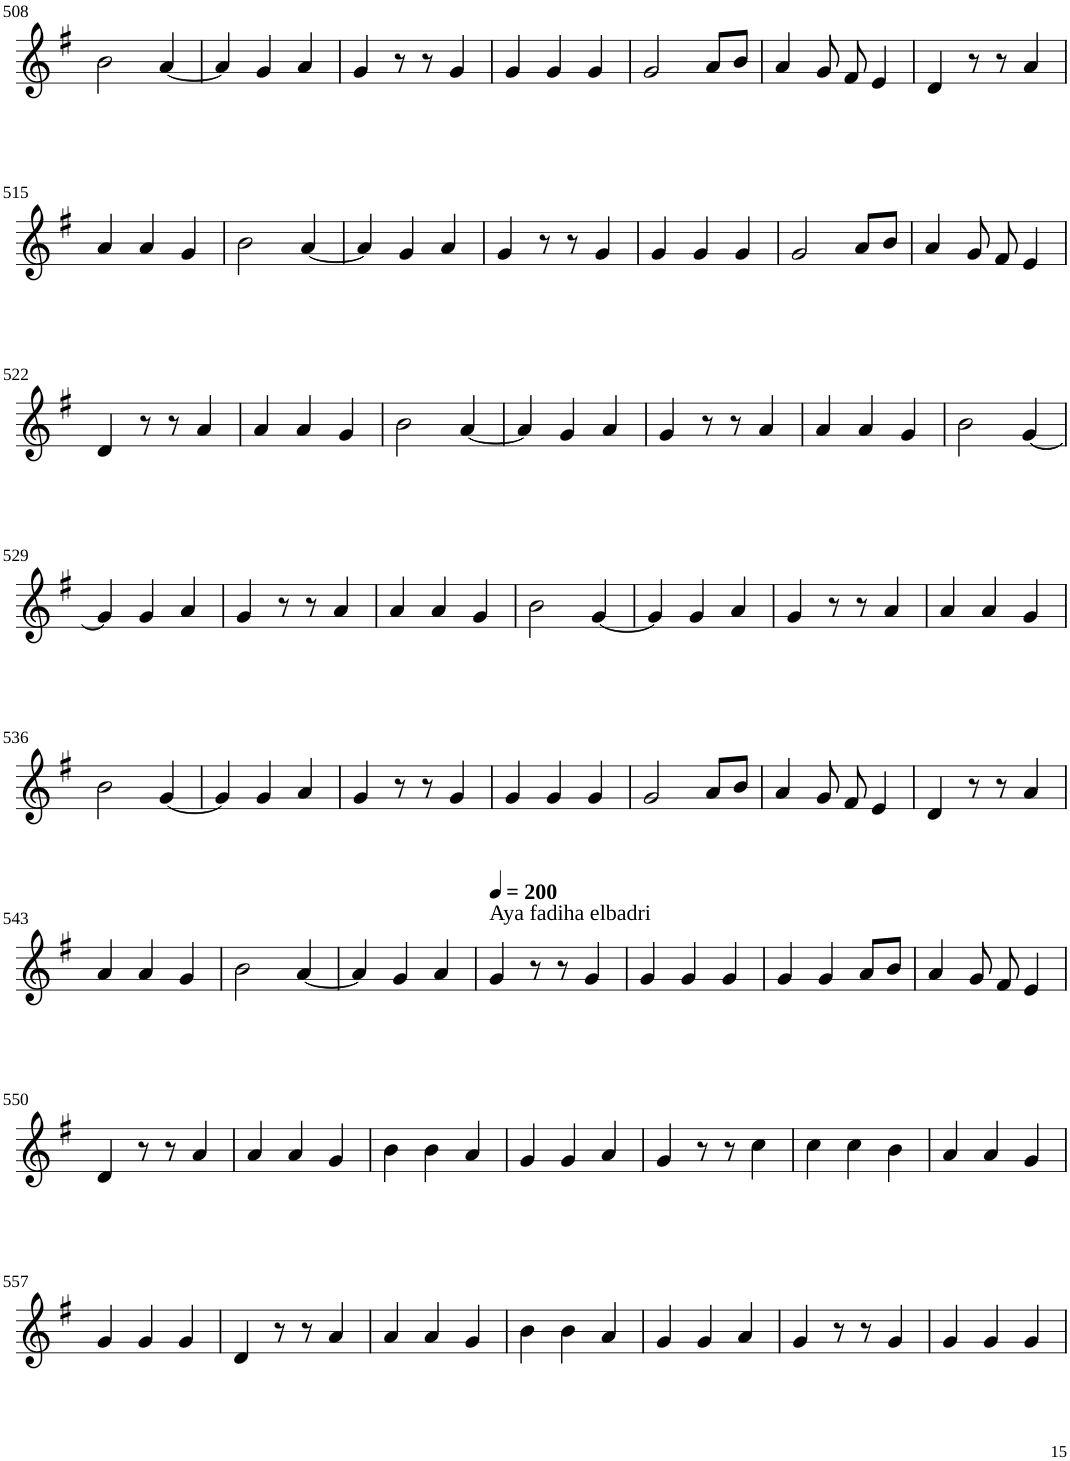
**kern
*part1
*staff1
*I"Violin
!!LO:PB:g=z
*clefG2
*k[f#]
*G:
*M6/8
=508
2b\
[4a/
=509
4a/]
4g/
4a/
=510
4g/
8r
8r
4g/
=511
4g/
4g/
4g/
=512
2g/
8a/L
8b/J
=513
4a/
8g/
8f#/
4e/
=514
4d/
8r
8r
4a/
!!LO:LB:g=z
=515
4a/
4a/
4g/
=516
2b\
[4a/
=517
4a/]
4g/
4a/
=518
4g/
8r
8r
4g/
=519
4g/
4g/
4g/
=520
2g/
8a/L
8b/J
=521
4a/
8g/
8f#/
4e/
!!LO:LB:g=z
=522
4d/
8r
8r
4a/
=523
4a/
4a/
4g/
=524
2b\
[4a/
=525
4a/]
4g/
4a/
=526
4g/
8r
8r
4a/
=527
4a/
4a/
4g/
=528
2b\
[4g/
!!LO:LB:g=z
=529
4g/]
4g/
4a/
=530
4g/
8r
8r
4a/
=531
4a/
4a/
4g/
=532
2b\
[4g/
=533
4g/]
4g/
4a/
=534
4g/
8r
8r
4a/
=535
4a/
4a/
4g/
!!LO:LB:g=z
=536
2b\
[4g/
=537
4g/]
4g/
4a/
=538
4g/
8r
8r
4g/
=539
4g/
4g/
4g/
=540
2g/
8a/L
8b/J
=541
4a/
8g/
8f#/
4e/
=542
4d/
8r
8r
4a/
!!LO:LB:g=z
=543
4a/
4a/
4g/
=544
2b\
[4a/
=545
4a/]
4g/
4a/
=546
*MM200
!LO:TX:a:t=Aya fadiha elbadri
4g/
8r
8r
4g/
=547
4g/
4g/
4g/
=548
4g/
4g/
8a/L
8b/J
=549
4a/
8g/
8f#/
4e/
!!LO:LB:g=z
=550
4d/
8r
8r
4a/
=551
4a/
4a/
4g/
=552
4b\
4b\
4a/
=553
4g/
4g/
4a/
=554
4g/
8r
8r
4cc\
=555
4cc\
4cc\
4b\
=556
4a/
4a/
4g/
!!LO:LB:g=z
=557
4g/
4g/
4g/
=558
4d/
8r
8r
4a/
=559
4a/
4a/
4g/
=560
4b\
4b\
4a/
=561
4g/
4g/
4a/
=562
4g/
8r
8r
4g/
=563
4g/
4g/
4g/
=
*-
